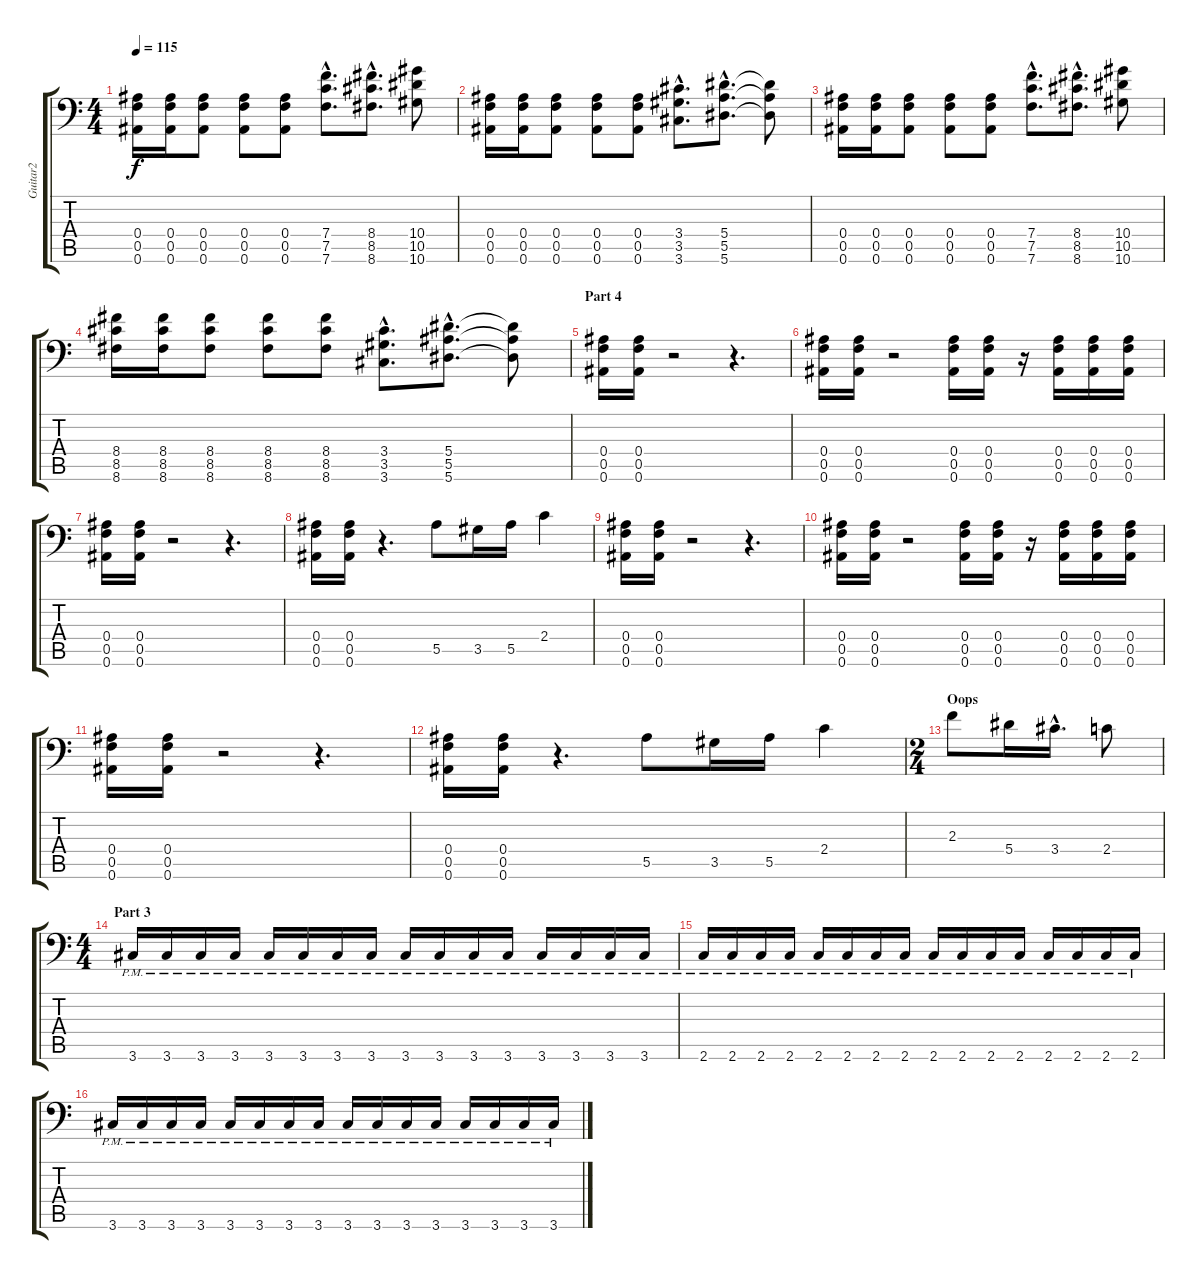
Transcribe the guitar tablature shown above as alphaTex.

\track ("Guitar2" "Guitar2") {instrument distortionguitar}
\staff {score tabs}
\tuning (C4 G3 Eb3 Bb2 F2 Bb1) {hide}
\ts (4 4)
\tempo 115
\clef f4
\ks c
(0.4 0.5 0.6).16{dy f} (0.4 0.5 0.6).16 (0.4 0.5 0.6).8 (0.4 0.5 0.6).8 (0.4 0.5 0.6).8 (7.4{hac} 7.5{hac} 7.6{hac}).8{d} (8.4{hac} 8.5{hac} 8.6{hac}).8{d} (10.4 10.5 10.6).8 |
(0.4 0.5 0.6).16 (0.4 0.5 0.6).16 (0.4 0.5 0.6).8 (0.4 0.5 0.6).8 (0.4 0.5 0.6).8 (3.4{hac} 3.5{hac} 3.6{hac}).8{d} (5.4{hac} 5.5{hac} 5.6{hac}).8{d} (5.4{t} 5.5{t} 5.6{t}).8 |
(0.4 0.5 0.6).16 (0.4 0.5 0.6).16 (0.4 0.5 0.6).8 (0.4 0.5 0.6).8 (0.4 0.5 0.6).8 (7.4{hac} 7.5{hac} 7.6{hac}).8{d} (8.4{hac} 8.5{hac} 8.6{hac}).8{d} (10.4 10.5 10.6).8 |
(8.4 8.5 8.6).16 (8.4 8.5 8.6).16 (8.4 8.5 8.6).8 (8.4 8.5 8.6).8 (8.4 8.5 8.6).8 (3.4{hac} 3.5{hac} 3.6{hac}).8{d} (5.4{hac} 5.5{hac} 5.6{hac}).8{d} (5.4{t} 5.5{t} 5.6{t}).8 |
\section ("" "Part 4")
(0.4 0.5 0.6).16 (0.4 0.5 0.6).16 r.2 r.4{d} |
(0.4 0.5 0.6).16 (0.4 0.5 0.6).16 r.2 (0.4 0.5 0.6).16 (0.4 0.5 0.6).16 r.16 (0.4 0.5 0.6).16 (0.4 0.5 0.6).16 (0.4 0.5 0.6).16 |
(0.4 0.5 0.6).16 (0.4 0.5 0.6).16 r.2 r.4{d} |
(0.4 0.5 0.6).16 (0.4 0.5 0.6).16 r.4{d} 5.5.8 3.5.16 5.5.16 2.4.4 |
(0.4 0.5 0.6).16 (0.4 0.5 0.6).16 r.2 r.4{d} |
(0.4 0.5 0.6).16 (0.4 0.5 0.6).16 r.2 (0.4 0.5 0.6).16 (0.4 0.5 0.6).16 r.16 (0.4 0.5 0.6).16 (0.4 0.5 0.6).16 (0.4 0.5 0.6).16 |
(0.4 0.5 0.6).16 (0.4 0.5 0.6).16 r.2 r.4{d} |
(0.4 0.5 0.6).16 (0.4 0.5 0.6).16 r.4{d} 5.5.8 3.5.16 5.5.16 2.4.4 |
\ts (2 4)
\section ("" "Oops")
2.3.8 5.4.16 3.4{hac}.16{d} 2.4.8 |
\ts (4 4)
\section ("" "Part 3")
3.6{pm}.16 3.6{pm}.16 3.6{pm}.16 3.6{pm}.16 3.6{pm}.16 3.6{pm}.16 3.6{pm}.16 3.6{pm}.16 3.6{pm}.16 3.6{pm}.16 3.6{pm}.16 3.6{pm}.16 3.6{pm}.16 3.6{pm}.16 3.6{pm}.16 3.6{pm}.16 |
2.6{pm}.16 2.6{pm}.16 2.6{pm}.16 2.6{pm}.16 2.6{pm}.16 2.6{pm}.16 2.6{pm}.16 2.6{pm}.16 2.6{pm}.16 2.6{pm}.16 2.6{pm}.16 2.6{pm}.16 2.6{pm}.16 2.6{pm}.16 2.6{pm}.16 2.6{pm}.16 |
3.6{pm}.16 3.6{pm}.16 3.6{pm}.16 3.6{pm}.16 3.6{pm}.16 3.6{pm}.16 3.6{pm}.16 3.6{pm}.16 3.6{pm}.16 3.6{pm}.16 3.6{pm}.16 3.6{pm}.16 3.6{pm}.16 3.6{pm}.16 3.6{pm}.16 3.6{pm}.16
